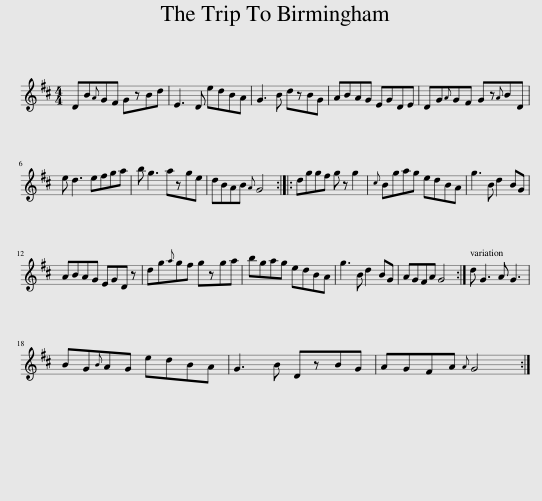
X:1
L:1/8
M:4/4
I:linebreak $
K:D
V:1 treble
V:1
 DB{A}GF GzBd | E3 D edBA | G3 B dzBG | ABAG EGDE | DG{A}GF G z{A}BD |$ %5
 e d3 efga | b g3 azge | dBAB{A} G4 :: dggf g z g2 |{c} Bgag edBA | %10
 g3 B d2 BG |$ ABAG EGD z | dg{a}gf gzga | bgag edBA | g3 B d2 BG | %15
 AGFA G4 :| d G3 A G3 |$ BG{B}AG edBA | G3 B DzBG | AGFA{A} G4 :| %20
